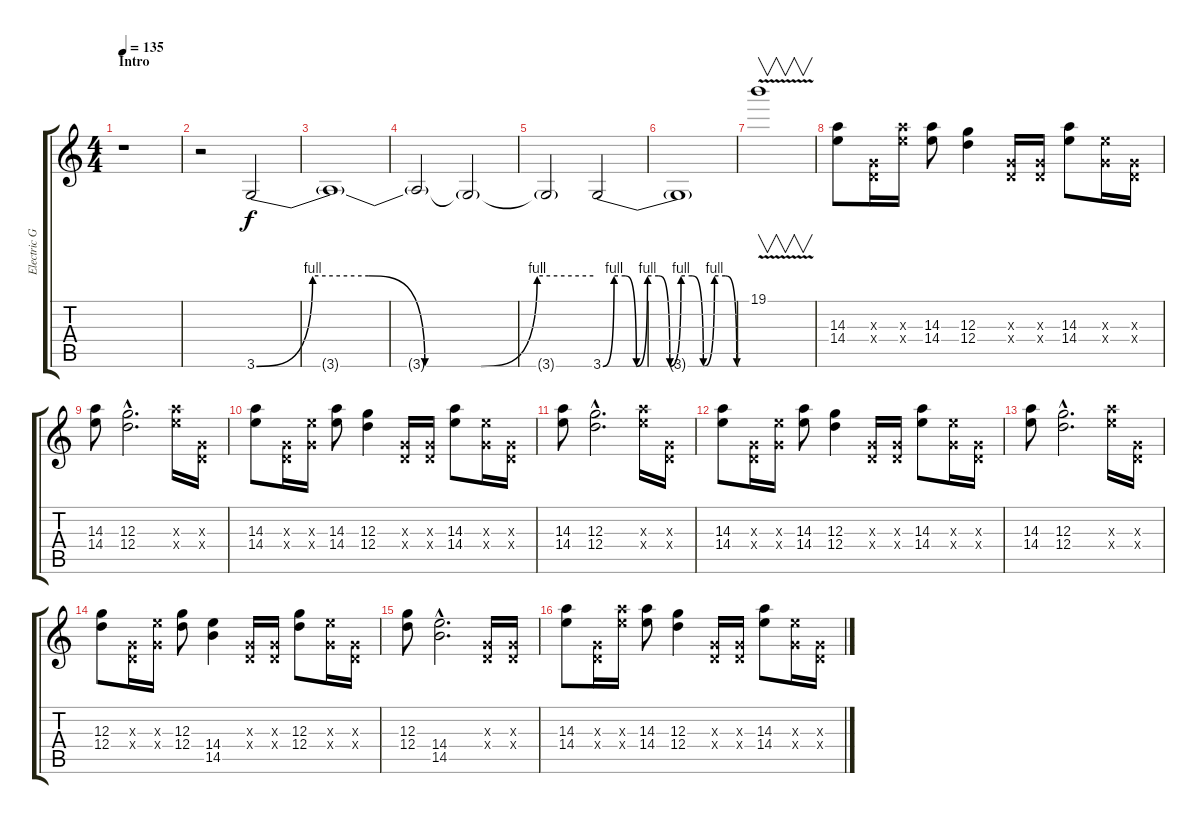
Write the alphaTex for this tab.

\track ("Electric Guitar II" "Electric G") {instrument distortionguitar}
\staff {score tabs}
\tuning (E4 B3 G3 D3 A2 E2) {hide}
\ts (4 4)
\section ("" "Intro")
\tempo 135
\clef g2
\ks c
r.1{dy f instrument distortionguitar} |
r.2 3.6{be (custom 0 0 10 4 20 4 30 0 40 0 50 4 60 4)}.2{volume 4} |
3.6{t}.1{volume 5} |
3.6{t}.2{volume 6} 3.6{t}.2{volume 7} |
3.6{t}.2{volume 8} 3.6{be (custom 0 0 5 4 10 4 15 0 20 4 25 4 30 0 35 4 40 4 45 0 50 4 55 4 60 0)}.2{volume 9} |
3.6{t}.1{volume 10} |
19.1{v}.1{v volume 11} |
(14.3 14.4).8{volume 11} (0.3{x} 0.4{x}).16 (14.3{x} 14.4{x}).16 (14.3 14.4).8 (12.3 12.4).4 (0.3{x} 0.4{x}).16 (0.3{x} 0.4{x}).16 (14.3 14.4).8 (0.3{x} 14.4{x}).16 (0.3{x} 0.4{x}).16 |
(14.3 14.4).8 (12.3{hac} 12.4{hac}).2{d} (14.3{x} 14.4{x}).16 (0.3{x} 0.4{x}).16 |
(14.3 14.4).8 (0.3{x} 0.4{x}).16 (0.3{x} 14.4{x}).16 (14.3 14.4).8 (12.3 12.4).4 (0.3{x} 0.4{x}).16 (0.3{x} 0.4{x}).16 (14.3 14.4).8 (0.3{x} 14.4{x}).16 (0.3{x} 0.4{x}).16 |
(14.3 14.4).8 (12.3{hac} 12.4{hac}).2{d} (14.3{x} 14.4{x}).16 (0.3{x} 0.4{x}).16 |
(14.3 14.4).8 (0.3{x} 0.4{x}).16 (0.3{x} 14.4{x}).16 (14.3 14.4).8 (12.3 12.4).4 (0.3{x} 0.4{x}).16 (0.3{x} 0.4{x}).16 (14.3 14.4).8 (0.3{x} 14.4{x}).16 (0.3{x} 0.4{x}).16 |
(14.3 14.4).8 (12.3{hac} 12.4{hac}).2{d} (14.3{x} 14.4{x}).16 (0.3{x} 0.4{x}).16 |
(12.3 12.4).8 (0.3{x} 0.4{x}).16 (0.3{x} 14.4{x}).16 (12.3 12.4).8 (14.4 14.5).4 (0.3{x} 0.4{x}).16 (0.3{x} 0.4{x}).16 (12.3 12.4).8 (0.3{x} 14.4{x}).16 (0.3{x} 0.4{x}).16 |
(12.3 12.4).8 (14.4{hac} 14.5{hac}).2{d} (0.3{x} 0.4{x}).16 (0.3{x} 0.4{x}).16 |
(14.3 14.4).8 (0.3{x} 0.4{x}).16 (14.3{x} 14.4{x}).16 (14.3 14.4).8 (12.3 12.4).4 (0.3{x} 0.4{x}).16 (0.3{x} 0.4{x}).16 (14.3 14.4).8 (0.3{x} 14.4{x}).16 (0.3{x} 0.4{x}).16
